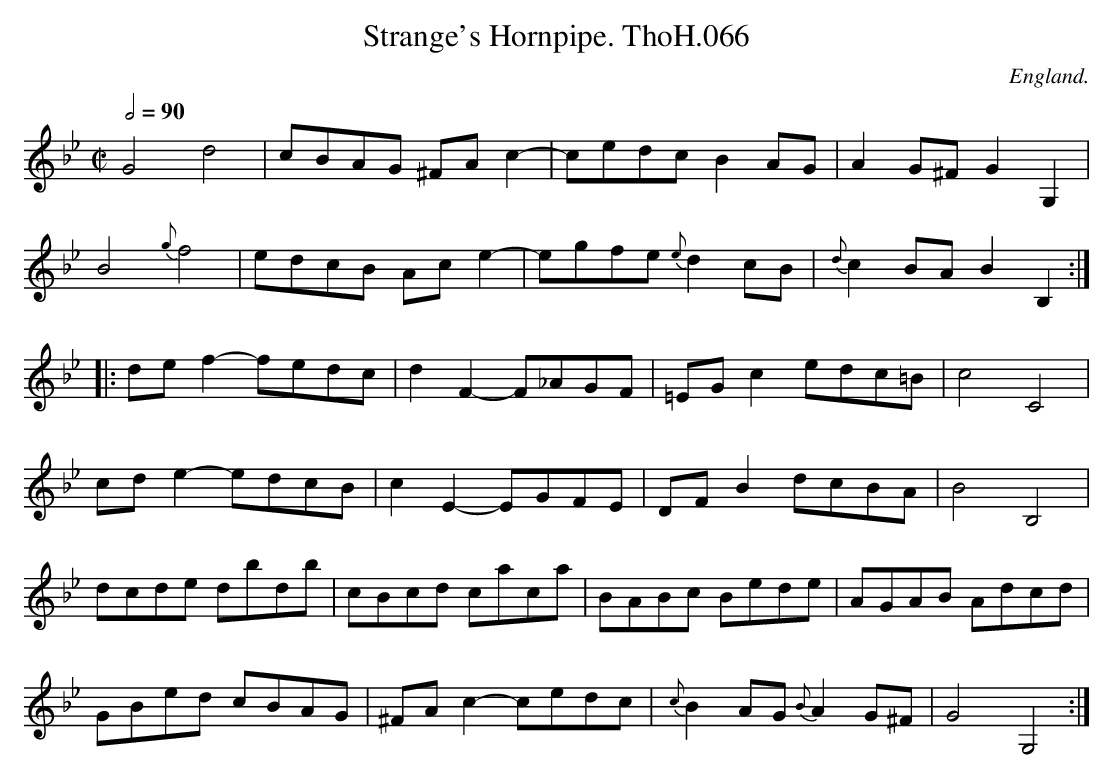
X:1
T:Strange's Hornpipe. ThoH.066
Q:1/2=90
M:C|
L:1/8
O:England.
K:Bb
G4d4|cBAG ^FAc2-|cedcB2AG|A2G^FG2G,2|
B4{g}f4|edcB Ace2-|egfe {e}d2cB|{d}c2BAB2B,2:|
|:def2-fedc|d2F2-F_AGF|=EGc2edc=B|c4C4|
cde2-edcB|c2E2-EGFE|DFB2dcBA|B4B,4|
dcde dbdb|cBcd caca|BABc Bede|AGAB Adcd|
GBed cBAG|^FAc2-cedc|{c}B2AG{B}A2G^F|G4G,4:|
